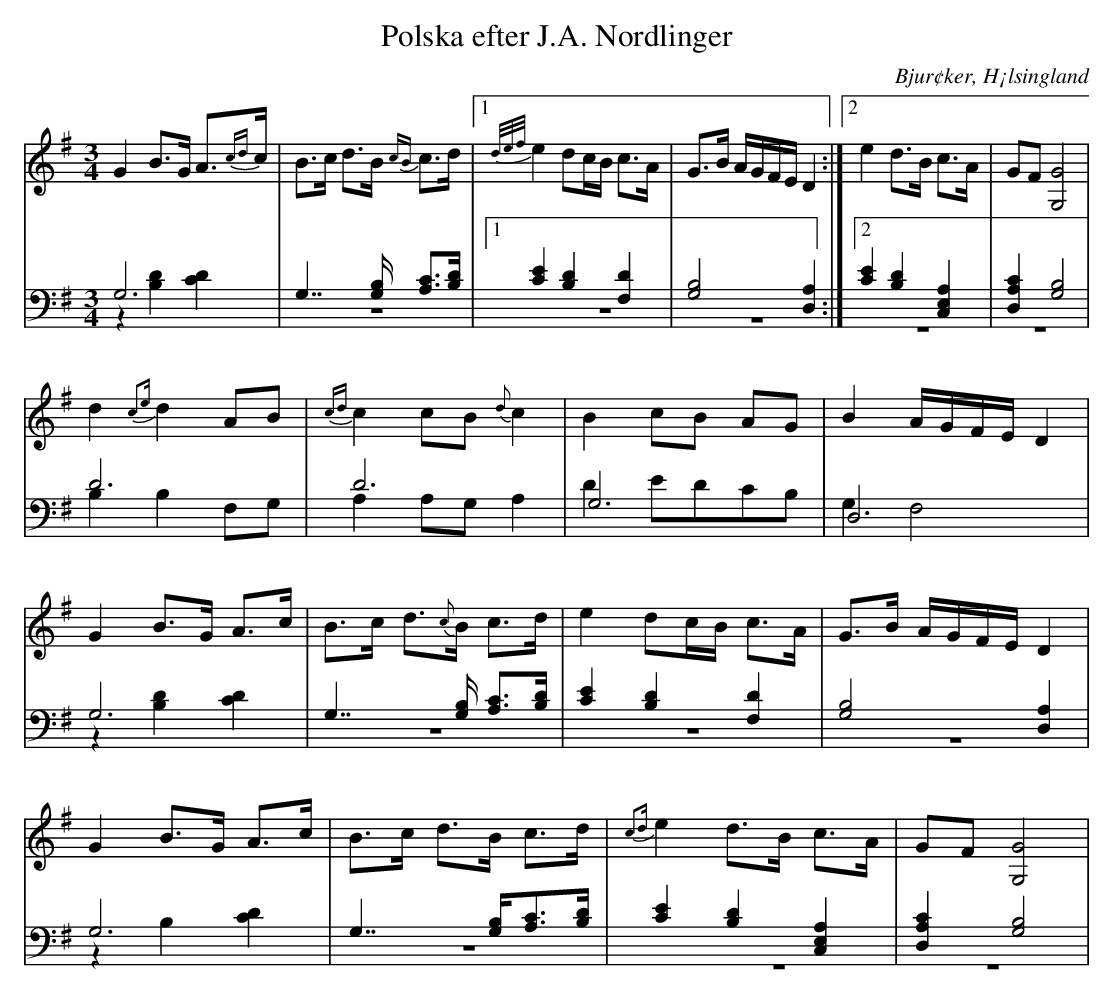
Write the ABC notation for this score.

X:1
T: Polska efter J.A. Nordlinger
O: Bjur¢ker, H¡lsingland
M: 3/4
L: 1/8
K: G
V:1
V:2
V:3 merge
V:1
G2 B>G A>{cd2/3}c|B>c d>B {cB}c>d |1 {d/e/f/}e2 dc/B/ c>A| G>B A/G/F/E/ D2:|2 e2 d>B c>A|GF [G4G,4]  |
 d2 {c2e}d2 AB|{cd}c2 cB {d}c2|B2 cB AG|B2 A/G/F/E/ D2 |
G2 B>G A>c|B>c d>{c4/3}B c>d |e2 dc/B/ c>A|G>B A/G/F/E/ D2 |
G2 B>G A>c |B>c d>B c>d|{c2d}e2 d>B c>A|GF [G,4G4] |
V:2 clef=bass
 G,6|G,7/2 [G,/B,/] [A,C]>[B,D]|1 [C2E2] [B,2D2] [F,2D2]| [G,4B,4] [D,2A,2]:|2 [C2E2] [B,2D2] [C,2E,2A,2]| [D,2A,2C2] [G,4B,4]|
D6 |D6 |G,6|D,6 |
G,6 | G,7/2 [G,/B,/] [A,C]>[B,D]| [C2E2] [B,2D2] [F,2D2]| [G,4B,4] [D,2A,2]|
G,6 |G,7/2 [G,/B,/][A,C]>[B,D]|[C2E2] [B,2D2] [C,2E,2A,2]|[D,2A,2C2] [G,4B,4] |
V:3 clef=bass
z2 [B,2D2] [C2D2]| z6|1 z6| z6:|2 z6|  z6|
B,2 B,2 F,G, |A,2 A,G, A,2 |D2 EDCB,|G,2 F,4 |
z2 [B,2D2] [C2D2]| z6 |z6 |z6|
z2 B,2 [C2D2] |z6|z6|z6|
